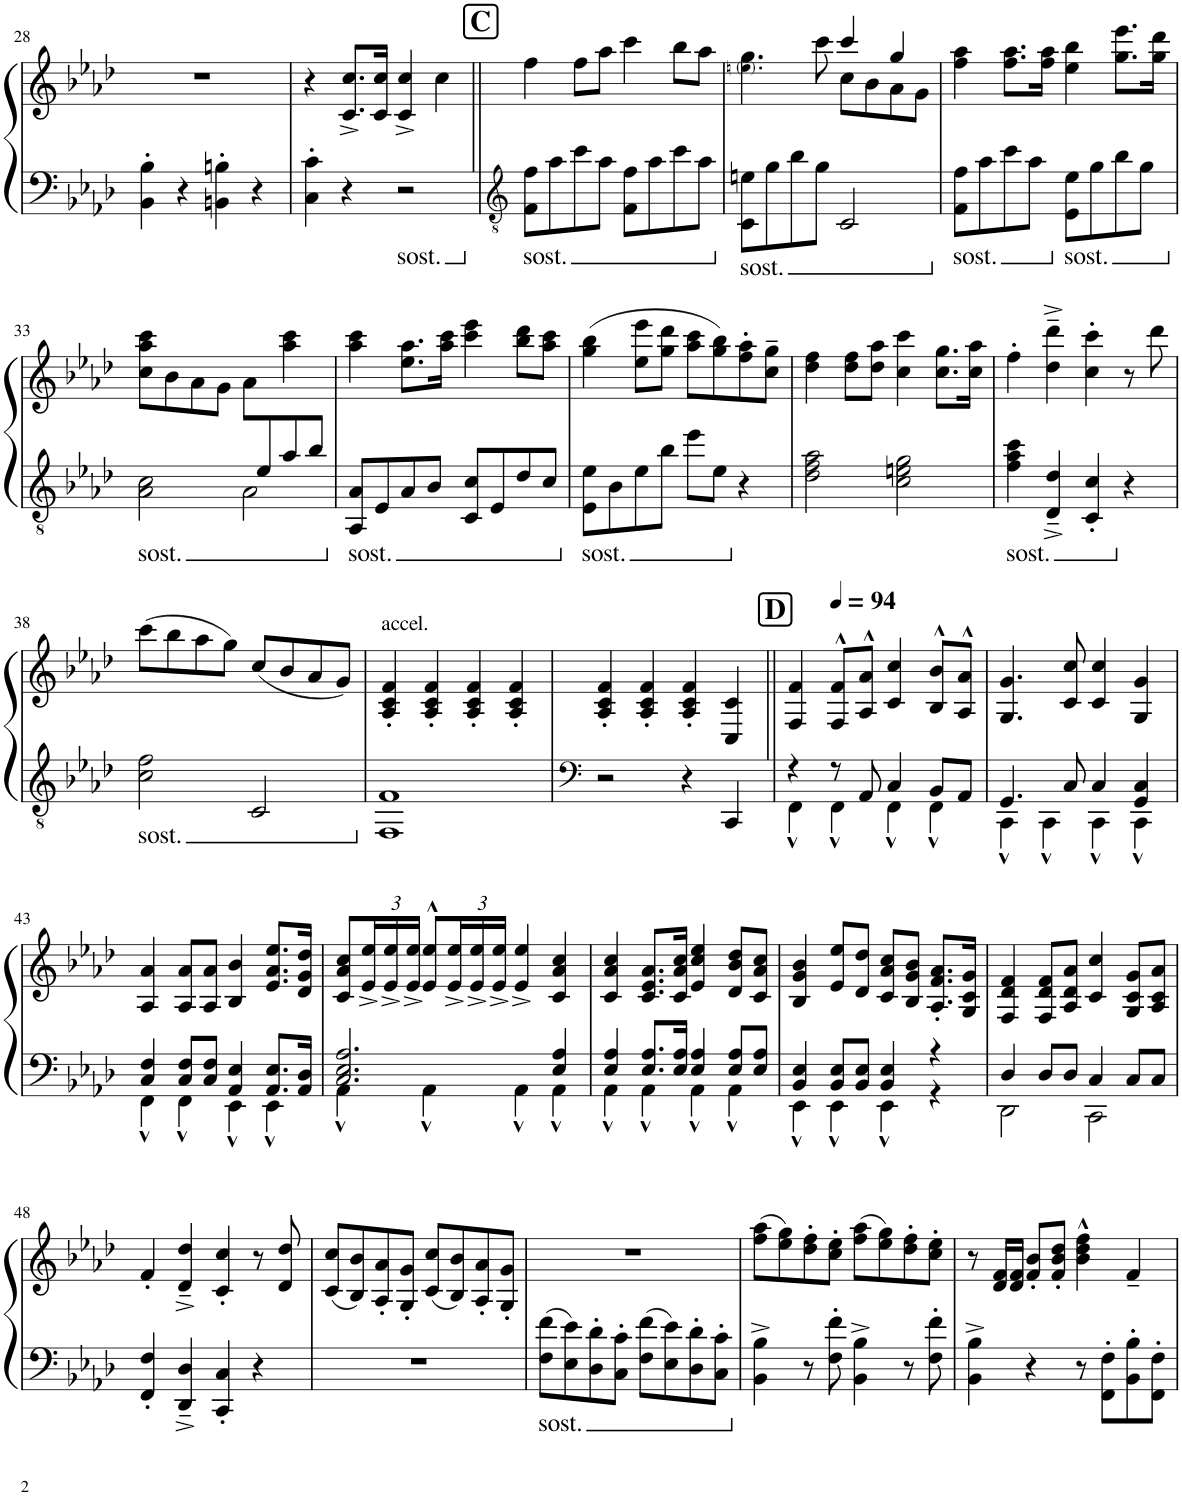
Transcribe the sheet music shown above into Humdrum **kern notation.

**kern	**kern
*part1	*part1
*staff2	*staff1
*I"Piano	*
*I'Pno.	*
!!LO:PB:g=z
*clefF4	*clefG2
*k[b-e-a-d-]	*k[b-e-a-d-]
*M4/4	*M4/4
=28	=28
4BB-\' 4B-\'	1r
4r	.
4BBn\' 4Bn\'	.
4r	.
=29	=29
4C\' 4c\'	4r
4r	8.c/^ 8.cc/^L
.	16c/ 16cc/Jk
2r	4c/^ 4cc/^
.	4cc\
!!LO:REH:place=s1:a:B:cj:fs=14:t=C
=30||	=30||
*clefGv2	*
8F\ 8f\L	4ff\
8a-\	.
8cc\	8ff\L
8a-\J	8aa-\J
8F\ 8f\L	4ccc\
8a-\	.
8cc\	8bb-\L
8a-\J	8aa-\J
=31	=31
*	*^
8C\ 8en\L	4.een\ 4.gg\	2ryy
8g\	.	.
8b-\	.	.
8g\J	8ccc\	.
2C/	4ccc/	8cc\L
.	.	8b-\
.	4gg/	8a-\
.	.	8g\J
*	*v	*v
=32	=32
8F\ 8f\L	4ff\ 4aa-\
8a-\	.
8cc\	8.ff\ 8.aa-\L
8a-\J	.
.	16ff\ 16aa-\Jk
8E-\ 8e-\L	4ee-\ 4bb-\
8g\	.
8b-\	8.gg\ 8.eee-\L
8g\J	.
.	16gg\ 16ddd-\Jk
!!LO:LB:g=z
=33	=33
*^	*^
8ryy	2A-\ 2c\	8cc\ 8aa-\ 8ccc\L	2ryy
.	.	8b-\	.
.	.	8a-\	.
.	.	8g\J	.
.	2A-\	8a-\L	4ryy
8e-/	.	4.ryy	.
8a-/	.	.	4aa-\ 4ccc\
8b-/J	.	.	.
*v	*v	*	*
*	*v	*v
=34	=34
8AA-/ 8A-/L	4aa-\ 4ccc\
8E-/	.
8A-/	8.ee-\ 8.aa-\L
8B-/J	.
.	16aa-\ 16ccc\Jk
8C/ 8c/L	4ccc\ 4eee-\
8E-/	.
8d-/	8bb-\ 8ddd-\L
8c/J	8aa-\ 8ccc\J
=35	=35
8E-\ 8e-\L	(4gg\ 4bb-\
8B-\	.
8e-\	8ee-\ 8eee-\L
8b-\J	8gg\ 8ddd-\J
8ee-\L	8aa-\ 8ccc\L
8e-\J	8gg\ 8bb-\)
4r	8ff\' 8aa-\'
.	8cc\~ 8gg\~J
=36	=36
2d-\ 2f\ 2a-\	4dd-\ 4ff\
.	8dd-\ 8ff\L
.	8dd-\ 8aa-\J
2c\ 2en\ 2g\	4cc\ 4ccc\
.	8.cc\ 8.gg\L
.	16cc\ 16aa-\Jk
=37	=37
4f\ 4a-\ 4cc\	4ff'\
4D-/~^ 4d-/~^	4dd-\~^ 4ddd-\~^
4C/' 4c/'	4cc\' 4ccc\'
4r	8r
.	8ddd-\
!!LO:LB:g=z
=38	=38
2c\ 2f\	(8ccc\L
.	8bb-\
.	8aa-\
.	8gg\J)
2C/	(8cc/L
.	8b-/
.	8a-/
.	8g/J)
=39	=39
!	!LO:TX:a:t=accel.
1FF 1F	4A-/' 4c/' 4f/'
.	4A-/' 4c/' 4f/'
.	4A-/' 4c/' 4f/'
.	4A-/' 4c/' 4f/'
=40	=40
*clefF4	*
2r	4A-/' 4c/' 4f/'
.	4A-/' 4c/' 4f/'
4r	4A-/' 4c/' 4f/'
4CC/	4C/ 4c/
=41||	=41||
!!LO:REH:place=s1:a:B:cj:fs=14:t=D
*	*MM94
*^	*
4r	4FF^^\	4F/ 4f/
8r	4FF^^\	8F/^^ 8f/^^L
8AA-/	.	8A-/^^ 8a-/^^J
4C/	4FF^^\	4c/ 4cc/
8BB-/L	4FF^^\	8B-/^^ 8b-/^^L
8AA-/J	.	8A-/^^ 8a-/^^J
=42	=42	=42
4.GG/	4CC^^\	4.G/ 4.g/
.	4CC^^\	.
8C/	.	8c/ 8cc/
4C/	4CC^^\	4c/ 4cc/
4GG/ 4C/	4CC^^\	4G/ 4g/
!!LO:LB:g=z
=43	=43	=43
4C/ 4F/	4FF^^\	4A-/ 4a-/
8C/ 8F/L	4FF^^\	8A-/ 8a-/L
8C/ 8F/J	.	8A-/ 8a-/J
4AA-/ 4E-/	4EE-^^\	4B-/ 4b-/
8.AA-/ 8.E-/L	4EE-^^\	8.e-/ 8.a-/ 8.ee-/L
16AA-/ 16D-/Jk	.	16d-/ 16g/ 16dd-/Jk
=44	=44	=44
2.C/ 2.E-/ 2.A-/	4AA-^^\	8c/ 8a-/ 8cc/L
*	*	*Xbrackettup
.	.	24e-/^ 24ee-/^L
.	.	24e-/^ 24ee-/^
.	.	24e-/^ 24ee-/^JJ
.	4AA-^^\	8e-/^^ 8ee-/^^L
.	.	24e-/^ 24ee-/^L
.	.	24e-/^ 24ee-/^
.	.	24e-/^ 24ee-/^JJ
.	4AA-^^\	4e-/^ 4ee-/^
4E-/ 4A-/	4AA-^^\	4c/ 4a-/ 4cc/
=45	=45	=45
4E-/ 4A-/	4AA-^^\	4c/ 4a-/ 4cc/
8.E-/ 8.A-/L	4AA-^^\	8.c/ 8.e-/ 8.a-/L
16E-/ 16A-/Jk	.	16c/ 16a-/ 16cc/Jk
4E-/ 4A-/	4AA-^^\	4e-/ 4cc/ 4ee-/
8E-/ 8A-/L	4AA-^^\	8d-/ 8b-/ 8dd-/L
8E-/ 8A-/J	.	8c/ 8a-/ 8cc/J
=46	=46	=46
4BB-/ 4E-/	4EE-^^\	4B-/ 4g/ 4b-/
8BB-/ 8E-/L	4EE-^^\	8e-/ 8ee-/L
8BB-/ 8E-/J	.	8d-/ 8dd-/J
4BB-/ 4E-/	4EE-^^\	8c/ 8a-/ 8cc/L
.	.	8B-/ 8g/ 8b-/J
4r	4r	8.A-/' 8.f/' 8.a-/'L
.	.	16G/ 16c/ 16g/Jk
=47	=47	=47
4D-/	2DD-\	4F/ 4d-/ 4f/
8D-/L	.	8F/ 8d-/ 8f/L
8D-/J	.	8A-/ 8d-/ 8a-/J
4C/	2CC\	4c/ 4cc/
8C/L	.	8G/ 8c/ 8g/L
8C/J	.	8A-/ 8c/ 8a-/J
*v	*v	*
!!LO:LB:g=z
=48	=48
4FF/' 4F/'	4f'/
4DD-/~^ 4D-/~^	4d-/~^ 4dd-/~^
4CC/' 4C/'	4c/' 4cc/'
4r	8r
.	8d-/ 8dd-/
=49	=49
1r	(8c/ 8cc/L
.	8B-/ 8b-/)
.	8A-/' 8a-/'
.	8G/' 8g/'J
.	(8c/ 8cc/L
.	8B-/ 8b-/)
.	8A-/' 8a-/'
.	8G/' 8g/'J
=50	=50
8F\ 8f\L	1r
8E-\ 8e-\	.
8D-\' 8d-\'	.
8C\' 8c\'J	.
8F\ 8f\L	.
8E-\ 8e-\	.
8D-\' 8d-\'	.
8C\' 8c\'J	.
=51	=51
4BB-\^ 4B-\^	(8ff\ 8aa-\L
.	8ee-\ 8gg\)
8r	8dd-\' 8ff\'
8F\' 8f\'	8cc\' 8ee-\'J
4BB-\^ 4B-\^	(8ff\ 8aa-\L
.	8ee-\ 8gg\)
8r	8dd-\' 8ff\'
8F\' 8f\'	8cc\' 8ee-\'J
=52	=52
4BB-\^ 4B-\^	8r
.	16d-/ 16f/LL
.	16d-/ 16f/JJ
4r	8f/' 8b-/'L
.	8f/' 8b-/' 8dd-/'J
8r	4b-\^^ 4dd-\^^ 4ff\^^
8FF\' 8F\'L	.
8BB-\' 8B-\'	4f~/
8FF\' 8F\'J	.
=	=
*-	*-
